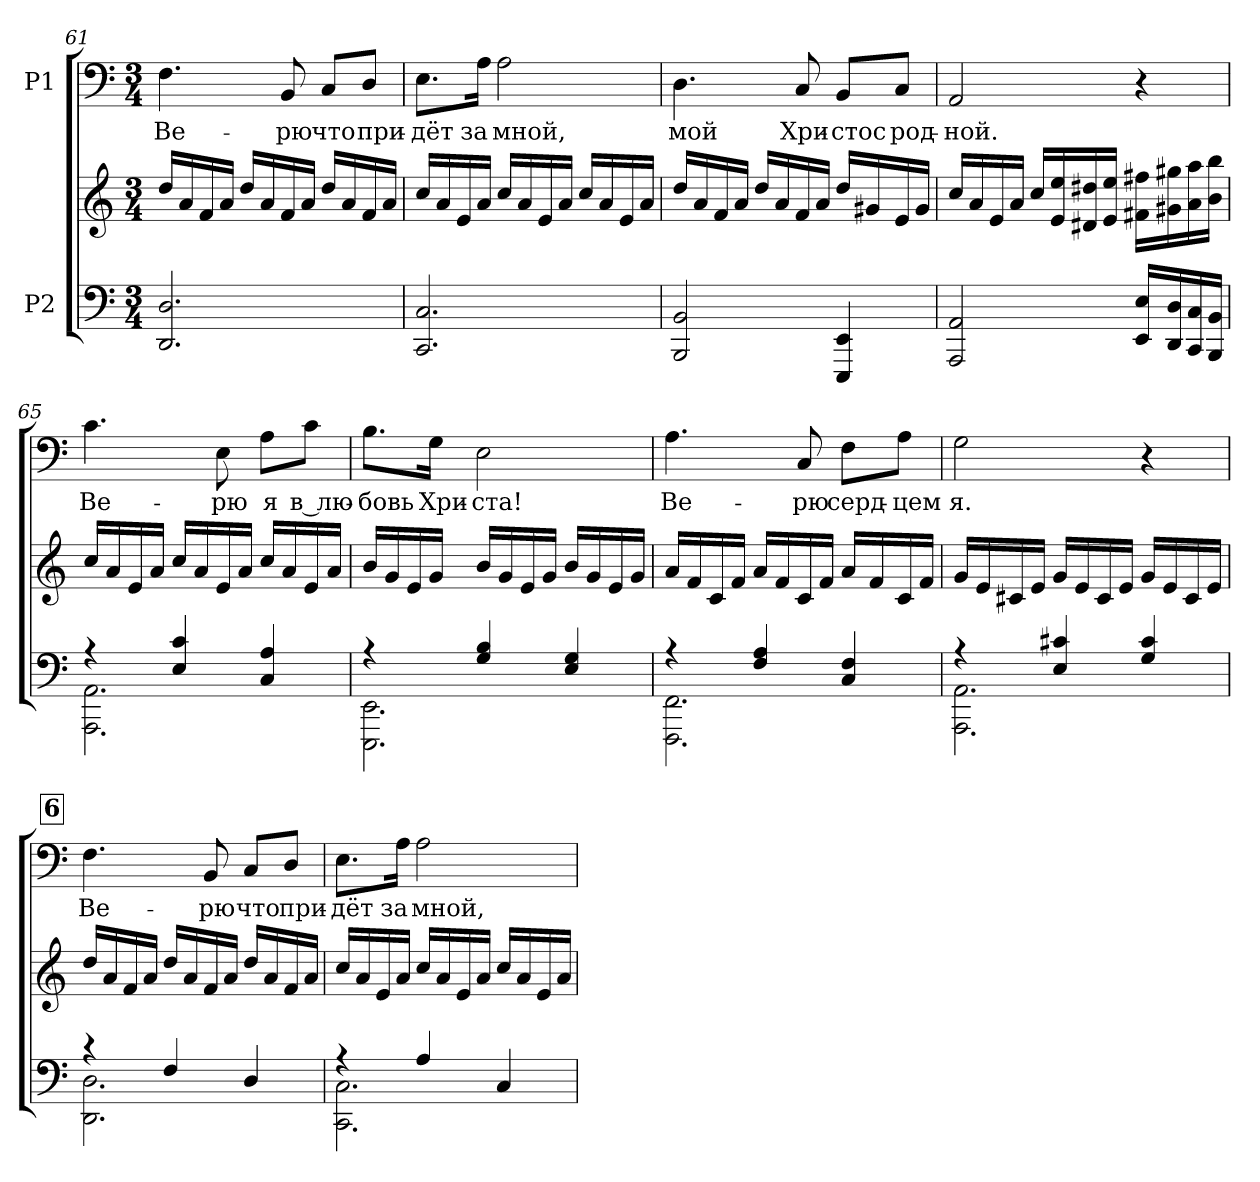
**kern	**kern	**kern	**text
*part2	*part2	*part1	*part1
*staff3	*staff2	*staff1	*staff1
*I"P2	*	*I"P1	*
*clefF4	*clefG2	*clefF4	*
*k[]	*k[]	*k[]	*
*a:	*a:	*a:	*
*M3/4	*M3/4	*M3/4	*
=61	=61	=61	=61
!	!	!	!LO:LY:b:color=#000000
2.DDi/ 2.Di	16ddi/LL	4.Fi\	Ве-
.	16ai/	.	.
.	16fi/	.	.
.	16ai/JJ	.	.
.	16ddi/LL	.	.
.	16ai/	.	.
!	!	!	!LO:LY:b:color=#000000
.	16fi/	8BBi/	-рю
.	16ai/JJ	.	.
!	!	!	!LO:LY:b:color=#000000
.	16ddi/LL	8Ci/L	что
.	16ai/	.	.
!	!	!	!LO:LY:b:color=#000000
.	16fi/	8Di/J	при-
.	16ai/JJ	.	.
!!LO:LB:g=z
=62	=62	=62	=62
!	!	!	!LO:LY:b:color=#000000
2.CCi/ 2.Ci	16cci/LL	8.Ei\L	-дёт
.	16ai/	.	.
.	16ei/	.	.
!	!	!	!LO:LY:b:color=#000000
.	16ai/JJ	16Ai\Jk	за
!	!	!	!LO:LY:b:color=#000000
.	16cci/LL	2Ai\	мной,
.	16ai/	.	.
.	16ei/	.	.
.	16ai/JJ	.	.
.	16cci/LL	.	.
.	16ai/	.	.
.	16ei/	.	.
.	16ai/JJ	.	.
=63	=63	=63	=63
!	!	!	!LO:LY:b:color=#000000
2BBBi/ 2BBi	16ddi/LL	4.Di\	мой
.	16ai/	.	.
.	16fi/	.	.
.	16ai/JJ	.	.
.	16ddi/LL	.	.
.	16ai/	.	.
!	!	!	!LO:LY:b:color=#000000
.	16fi/	8Ci/	Хри-
.	16ai/JJ	.	.
!	!	!	!LO:LY:b:color=#000000
4EEEi/ 4EEi	16ddi/LL	8BBi/L	-стос
.	16g#Xi/	.	.
!	!	!	!LO:LY:b:color=#000000
.	16ei/	8Ci/J	род-
.	16g#i/JJ	.	.
=64	=64	=64	=64
!	!	!	!LO:LY:b:color=#000000
2AAAi/ 2AAi	16cci/LL	2AAi/	-ной.
.	16ai/	.	.
.	16ei/	.	.
.	16ai/JJ	.	.
.	16cci/LL	.	.
.	16ei/ 16eei	.	.
.	16d#Xi/ 16dd#Xi	.	.
.	16ei/ 16eeiJJ	.	.
16EEi/ 16EiLL	16f#Xi\ 16ff#XiLL	4r	.
16DDi/ 16Di	16g#Xi\ 16gg#Xi	.	.
16CCi/ 16Ci	16ai\ 16aai	.	.
16BBBi/ 16BBiJJ	16bi\ 16bbiJJ	.	.
!!LO:PB:g=z
=65	=65	=65	=65
*^	*	*	*
!	!	!	!	!LO:LY:b:color=#000000
4r	2.AAAi\ 2.AAi	16cci/LL	4.ci\	Ве-
.	.	16ai/	.	.
.	.	16ei/	.	.
.	.	16ai/JJ	.	.
4Ei/ 4ci	.	16cci/LL	.	.
.	.	16ai/	.	.
!	!	!	!	!LO:LY:b:color=#000000
.	.	16ei/	8Ei\	-рю
.	.	16ai/JJ	.	.
!	!	!	!	!LO:LY:b:color=#000000
4Ci/ 4Ai	.	16cci/LL	8Ai\L	я
.	.	16ai/	.	.
!	!	!	!	!LO:LY:b:color=#000000
.	.	16ei/	8ci\J	в лю-
.	.	16ai/JJ	.	.
=66	=66	=66	=66	=66
!	!	!	!	!LO:LY:b:color=#000000
4r	2.EEEi\ 2.EEi	16bi/LL	8.Bi\L	-бовь
.	.	16gi/	.	.
.	.	16ei/	.	.
!	!	!	!	!LO:LY:b:color=#000000
.	.	16gi/JJ	16Gi\Jk	Хри-
!	!	!	!	!LO:LY:b:color=#000000
4Gi/ 4Bi	.	16bi/LL	2Ei\	-ста!
.	.	16gi/	.	.
.	.	16ei/	.	.
.	.	16gi/JJ	.	.
4Ei/ 4Gi	.	16bi/LL	.	.
.	.	16gi/	.	.
.	.	16ei/	.	.
.	.	16gi/JJ	.	.
=67	=67	=67	=67	=67
!	!	!	!	!LO:LY:b:color=#000000
4r	2.FFFi\ 2.FFi	16ai/LL	4.Ai\	Ве-
.	.	16fi/	.	.
.	.	16ci/	.	.
.	.	16fi/JJ	.	.
4Fi/ 4Ai	.	16ai/LL	.	.
.	.	16fi/	.	.
!	!	!	!	!LO:LY:b:color=#000000
.	.	16ci/	8Ci/	-рю
.	.	16fi/JJ	.	.
!	!	!	!	!LO:LY:b:color=#000000
4Ci/ 4Fi	.	16ai/LL	8Fi\L	серд-
.	.	16fi/	.	.
!	!	!	!	!LO:LY:b:color=#000000
.	.	16ci/	8Ai\J	-цем
.	.	16fi/JJ	.	.
!!LO:LB:g=z
=68	=68	=68	=68	=68
!	!	!	!	!LO:LY:b:color=#000000
4r	2.AAAi\ 2.AAi	16gi/LL	2Gi\	я.
.	.	16ei/	.	.
.	.	16c#Xi/	.	.
.	.	16ei/JJ	.	.
4Ei/ 4c#Xi	.	16gi/LL	.	.
.	.	16ei/	.	.
.	.	16c#i/	.	.
.	.	16ei/JJ	.	.
4Gi/ 4c#i	.	16gi/LL	4r	.
.	.	16ei/	.	.
.	.	16c#i/	.	.
.	.	16ei/JJ	.	.
!!LO:REH:place=s1:color=#000000:enc=box:fs=11.9365:t=6
=69	=69	=69	=69	=69
!	!	!	!	!LO:LY:b:color=#000000
4r	2.DDi\ 2.Di	16ddi/LL	4.Fi\	Ве-
.	.	16ai/	.	.
.	.	16fi/	.	.
.	.	16ai/JJ	.	.
4Fi/	.	16ddi/LL	.	.
.	.	16ai/	.	.
!	!	!	!	!LO:LY:b:color=#000000
.	.	16fi/	8BBi/	-рю
.	.	16ai/JJ	.	.
!	!	!	!	!LO:LY:b:color=#000000
4Di/	.	16ddi/LL	8Ci/L	что
.	.	16ai/	.	.
!	!	!	!	!LO:LY:b:color=#000000
.	.	16fi/	8Di/J	при-
.	.	16ai/JJ	.	.
=70	=70	=70	=70	=70
!	!	!	!	!LO:LY:b:color=#000000
4r	2.CCi\ 2.Ci	16cci/LL	8.Ei\L	-дёт
.	.	16ai/	.	.
.	.	16ei/	.	.
!	!	!	!	!LO:LY:b:color=#000000
.	.	16ai/JJ	16Ai\Jk	за
!	!	!	!	!LO:LY:b:color=#000000
4Ai/	.	16cci/LL	2Ai\	мной,
.	.	16ai/	.	.
.	.	16ei/	.	.
.	.	16ai/JJ	.	.
4Ci/	.	16cci/LL	.	.
.	.	16ai/	.	.
.	.	16ei/	.	.
.	.	16ai/JJ	.	.
*v	*v	*	*	*
=	=	=	=
*-	*-	*-	*-
